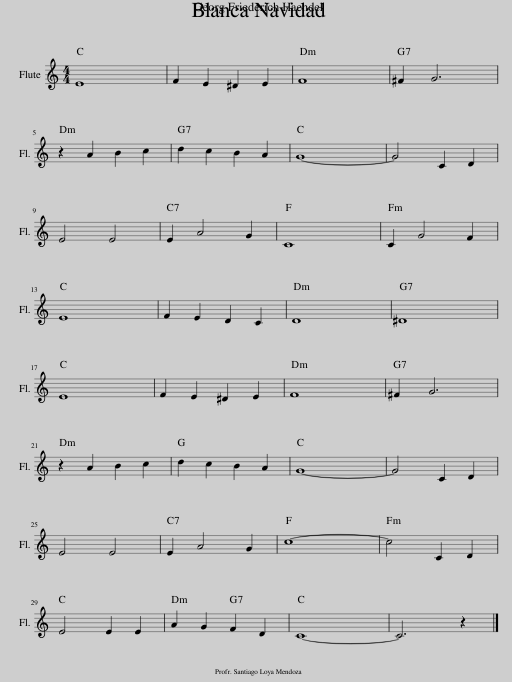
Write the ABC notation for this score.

X:1
L:1/8
M:4/4
I:linebreak $
K:C
V:1 treble
V:1
 E8 | F2 E2 ^D2 E2 | F8 | ^F2 G6 |$ z2 A2 B2 c2 | %5
 d2 c2 B2 A2 | G8- | G4 C2 D2 |$ E4 E4 | E2 A4 G2 | %10
 C8 | C2 G4 F2 |$ E8 | F2 E2 D2 C2 | D8 | %15
 ^D8 |$ E8 | F2 E2 ^D2 E2 | F8 | ^F2 G6 |$ %20
 z2 A2 B2 c2 | d2 c2 B2 A2 | G8- | G4 C2 D2 |$ E4 E4 | %25
 E2 A4 G2 | c8- | c4 C2 D2 |$ E4 E2 E2 | A2 G2 F2 D2 | %30
 C8- | C6 z2 |] %32
